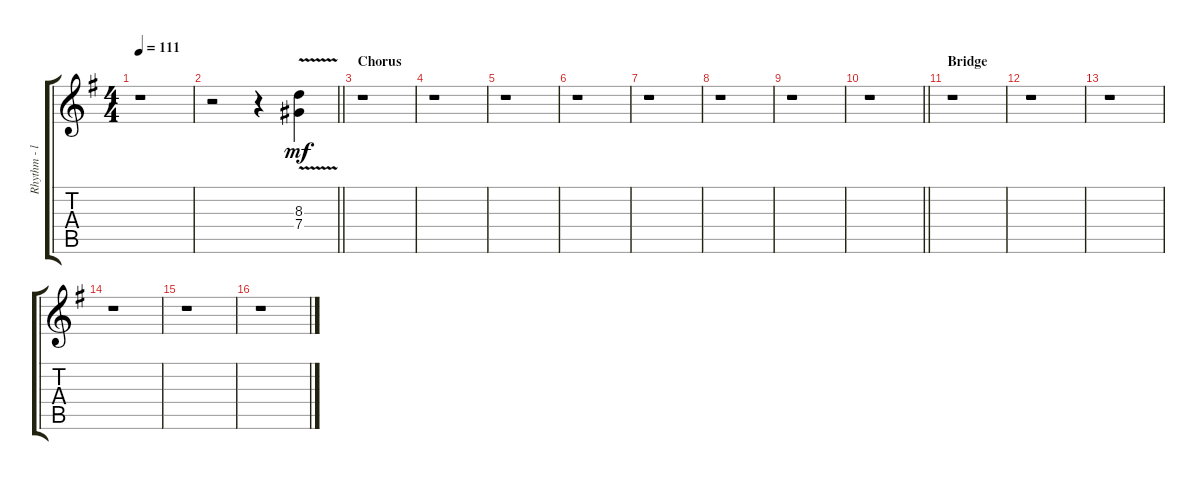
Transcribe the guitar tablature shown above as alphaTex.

\track ("Rhythm - left" "Rhythm - l") {instrument distortionguitar}
\staff {score tabs}
\tuning (Eb4 Bb3 Gb3 Db3 Ab2 Eb2) {hide}
\ts (4 4)
\tempo 111
\clef g2
\ks g
r.1{dy mf} |
\barLineRight lightlight
r.2 r.4 (8.3{v} 7.4{v}).4 |
\section ("" "Chorus")
r.1 |
r.1 |
r.1 |
r.1 |
r.1 |
r.1 |
r.1 |
\barLineRight lightlight
r.1 |
\section ("" "Bridge")
r.1 |
r.1 |
r.1 |
r.1 |
r.1 |
r.1
